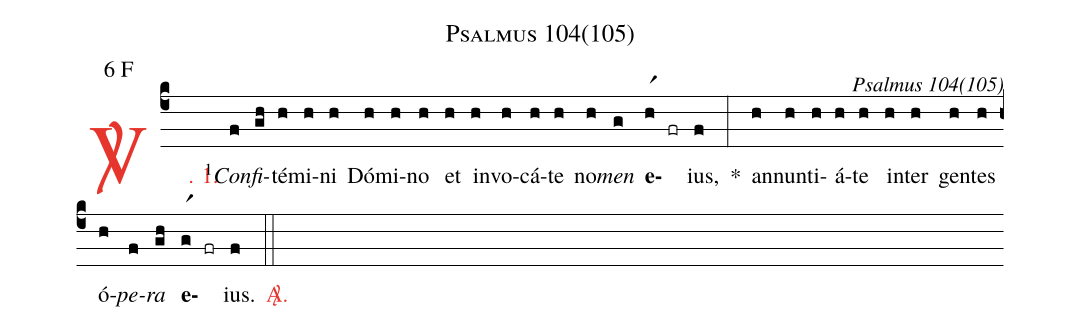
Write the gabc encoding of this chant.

name: Psalmus 104(105);
mode: 6;
mode-differentia: F;
commentary: Psalmus 104(105);
%%
(c4)

<c><sp>V/</sp>. 1.</c>() <v>\VSup{1}</v><i>Con</i>(f)<i>fi</i>(gh)té(h)mi(h)ni(h) Dó(h)mi(h)no(h) et(h) in(h)vo(h)cá(h)te(h) no(h)<i>men</i>(g) <b>e</b>(hr1)(fr)ius,(f) *(:) an(h)nun(h)ti(h)á(h)te(h) in(h)ter(h) gen(h)tes(h) ó(h)<i>pe</i>(f)<i>ra</i>(gh) <b>e</b>(gr1)(fr)ius.(f)

<c><sp>A/</sp>.</c>(::)
